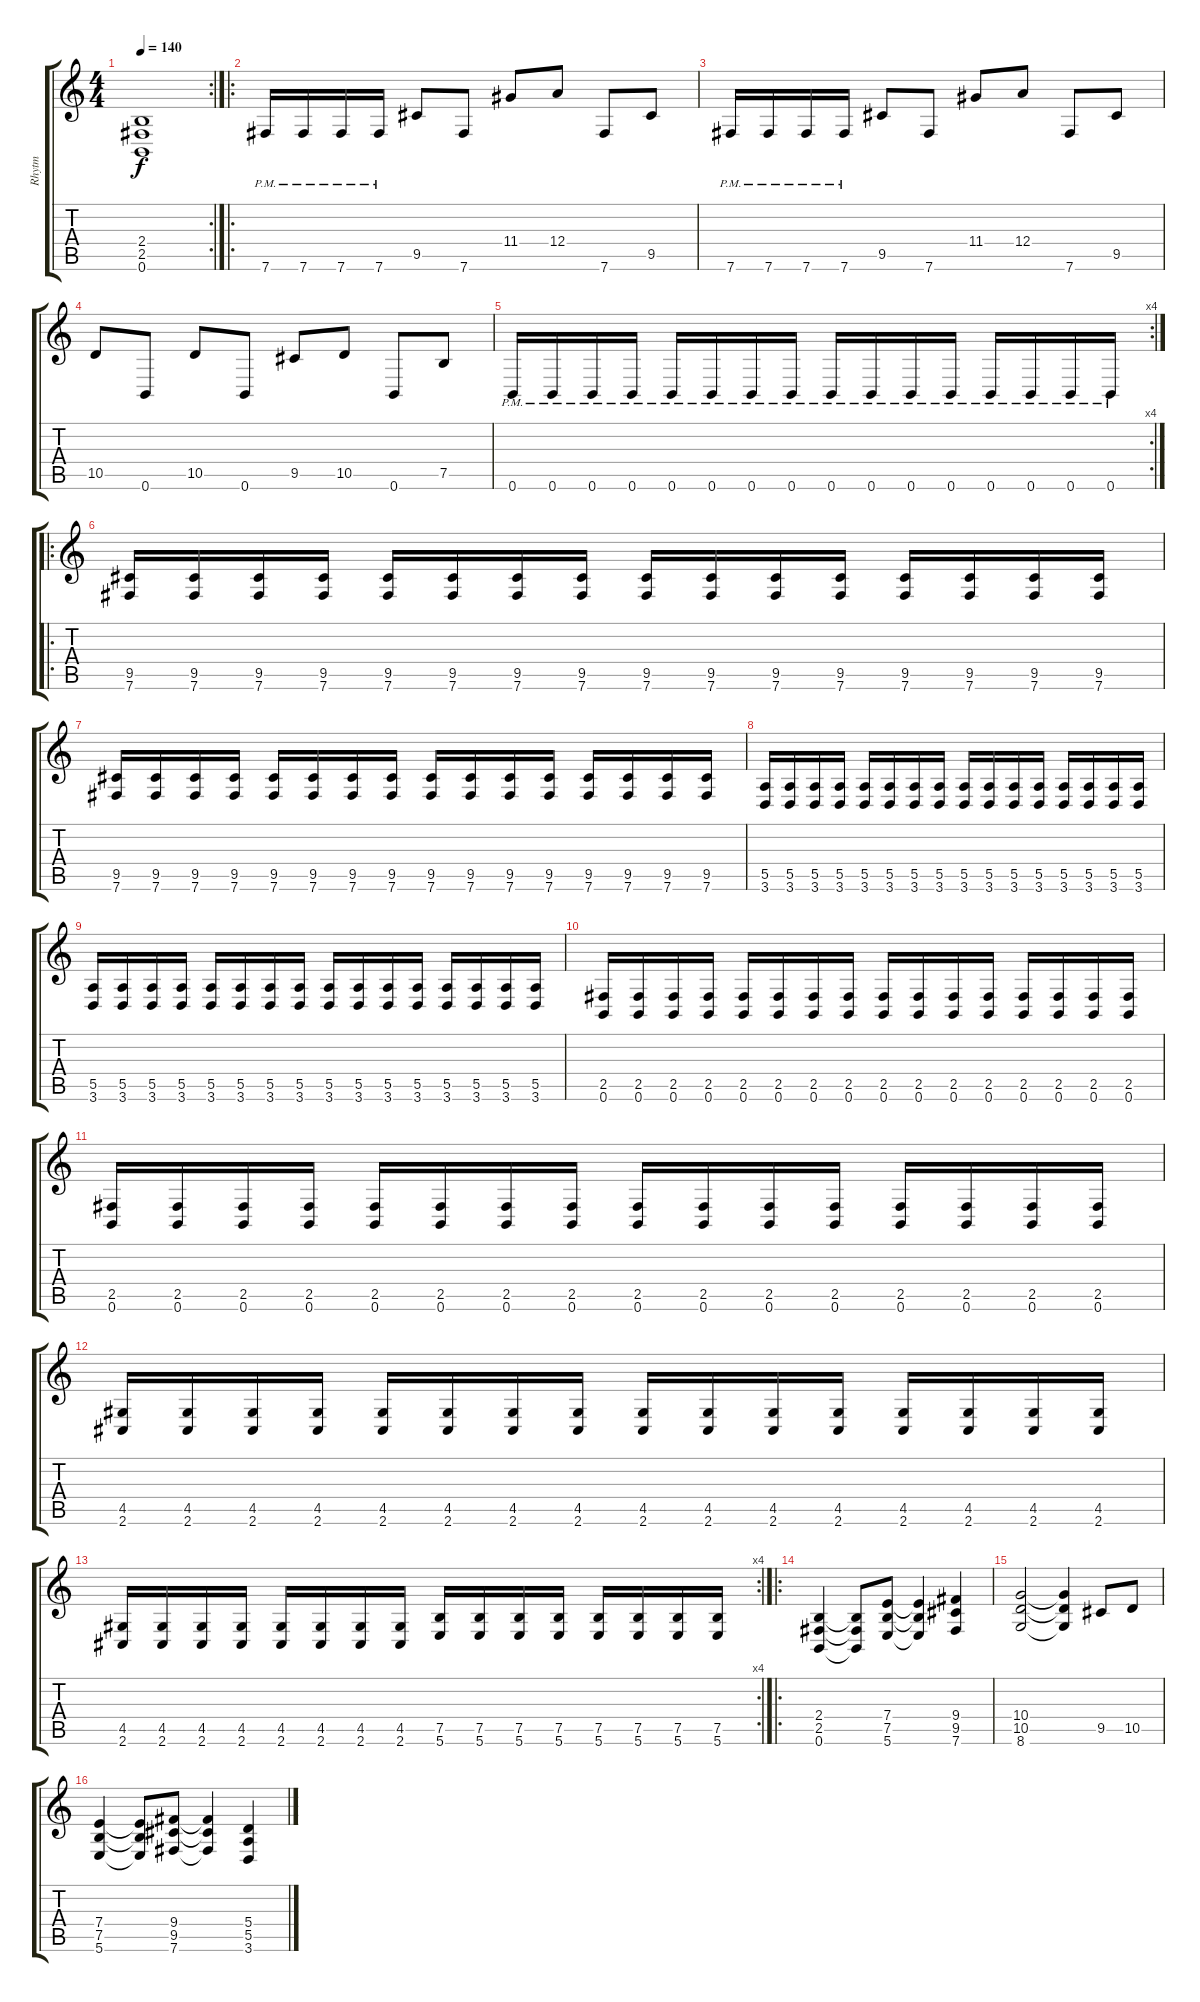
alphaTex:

\track ("Rhytm" "Rhytm") {instrument distortionguitar}
\staff {score tabs}
\tuning (B3 Gb3 D3 A2 E2 B1) {hide}
\rc 2
\ts (4 4)
\tempo 140
\clef g2
\ks c
(2.4 2.5 0.6).1{dy f} |
\ro
7.6{pm}.16 7.6{pm}.16 7.6{pm}.16 7.6{pm}.16 9.5.8 7.6.8 11.4.8 12.4.8 7.6.8 9.5.8 |
7.6{pm}.16 7.6{pm}.16 7.6{pm}.16 7.6{pm}.16 9.5.8 7.6.8 11.4.8 12.4.8 7.6.8 9.5.8 |
10.5.8 0.6.8 10.5.8 0.6.8 9.5.8 10.5.8 0.6.8 7.5.8 |
\rc 4
0.6{pm}.16 0.6{pm}.16 0.6{pm}.16 0.6{pm}.16 0.6{pm}.16 0.6{pm}.16 0.6{pm}.16 0.6{pm}.16 0.6{pm}.16 0.6{pm}.16 0.6{pm}.16 0.6{pm}.16 0.6{pm}.16 0.6{pm}.16 0.6{pm}.16 0.6{pm}.16 |
\ro
(9.5 7.6).16 (9.5 7.6).16 (9.5 7.6).16 (9.5 7.6).16 (9.5 7.6).16 (9.5 7.6).16 (9.5 7.6).16 (9.5 7.6).16 (9.5 7.6).16 (9.5 7.6).16 (9.5 7.6).16 (9.5 7.6).16 (9.5 7.6).16 (9.5 7.6).16 (9.5 7.6).16 (9.5 7.6).16 |
(9.5 7.6).16 (9.5 7.6).16 (9.5 7.6).16 (9.5 7.6).16 (9.5 7.6).16 (9.5 7.6).16 (9.5 7.6).16 (9.5 7.6).16 (9.5 7.6).16 (9.5 7.6).16 (9.5 7.6).16 (9.5 7.6).16 (9.5 7.6).16 (9.5 7.6).16 (9.5 7.6).16 (9.5 7.6).16 |
(5.5 3.6).16 (5.5 3.6).16 (5.5 3.6).16 (5.5 3.6).16 (5.5 3.6).16 (5.5 3.6).16 (5.5 3.6).16 (5.5 3.6).16 (5.5 3.6).16 (5.5 3.6).16 (5.5 3.6).16 (5.5 3.6).16 (5.5 3.6).16 (5.5 3.6).16 (5.5 3.6).16 (5.5 3.6).16 |
(5.5 3.6).16 (5.5 3.6).16 (5.5 3.6).16 (5.5 3.6).16 (5.5 3.6).16 (5.5 3.6).16 (5.5 3.6).16 (5.5 3.6).16 (5.5 3.6).16 (5.5 3.6).16 (5.5 3.6).16 (5.5 3.6).16 (5.5 3.6).16 (5.5 3.6).16 (5.5 3.6).16 (5.5 3.6).16 |
(2.5 0.6).16 (2.5 0.6).16 (2.5 0.6).16 (2.5 0.6).16 (2.5 0.6).16 (2.5 0.6).16 (2.5 0.6).16 (2.5 0.6).16 (2.5 0.6).16 (2.5 0.6).16 (2.5 0.6).16 (2.5 0.6).16 (2.5 0.6).16 (2.5 0.6).16 (2.5 0.6).16 (2.5 0.6).16 |
(2.5 0.6).16 (2.5 0.6).16 (2.5 0.6).16 (2.5 0.6).16 (2.5 0.6).16 (2.5 0.6).16 (2.5 0.6).16 (2.5 0.6).16 (2.5 0.6).16 (2.5 0.6).16 (2.5 0.6).16 (2.5 0.6).16 (2.5 0.6).16 (2.5 0.6).16 (2.5 0.6).16 (2.5 0.6).16 |
(4.5 2.6).16 (4.5 2.6).16 (4.5 2.6).16 (4.5 2.6).16 (4.5 2.6).16 (4.5 2.6).16 (4.5 2.6).16 (4.5 2.6).16 (4.5 2.6).16 (4.5 2.6).16 (4.5 2.6).16 (4.5 2.6).16 (4.5 2.6).16 (4.5 2.6).16 (4.5 2.6).16 (4.5 2.6).16 |
\rc 4
(4.5 2.6).16 (4.5 2.6).16 (4.5 2.6).16 (4.5 2.6).16 (4.5 2.6).16 (4.5 2.6).16 (4.5 2.6).16 (4.5 2.6).16 (7.5 5.6).16 (7.5 5.6).16 (7.5 5.6).16 (7.5 5.6).16 (7.5 5.6).16 (7.5 5.6).16 (7.5 5.6).16 (7.5 5.6).16 |
\ro
(2.4 2.5 0.6).4 (2.4{t} 2.5{t} 0.6{t}).8 (7.4 7.5 5.6).8 (7.4{t} 7.5{t} 5.6{t}).4 (9.4 9.5 7.6).4 |
(10.4 10.5 8.6).2 (10.4{t} 10.5{t} 8.6{t}).4 9.5.8 10.5.8 |
(7.4 7.5 5.6).4 (7.4{t} 7.5{t} 5.6{t}).8 (9.4 9.5 7.6).8 (9.4{t} 9.5{t} 7.6{t}).4 (5.4 5.5 3.6).4
